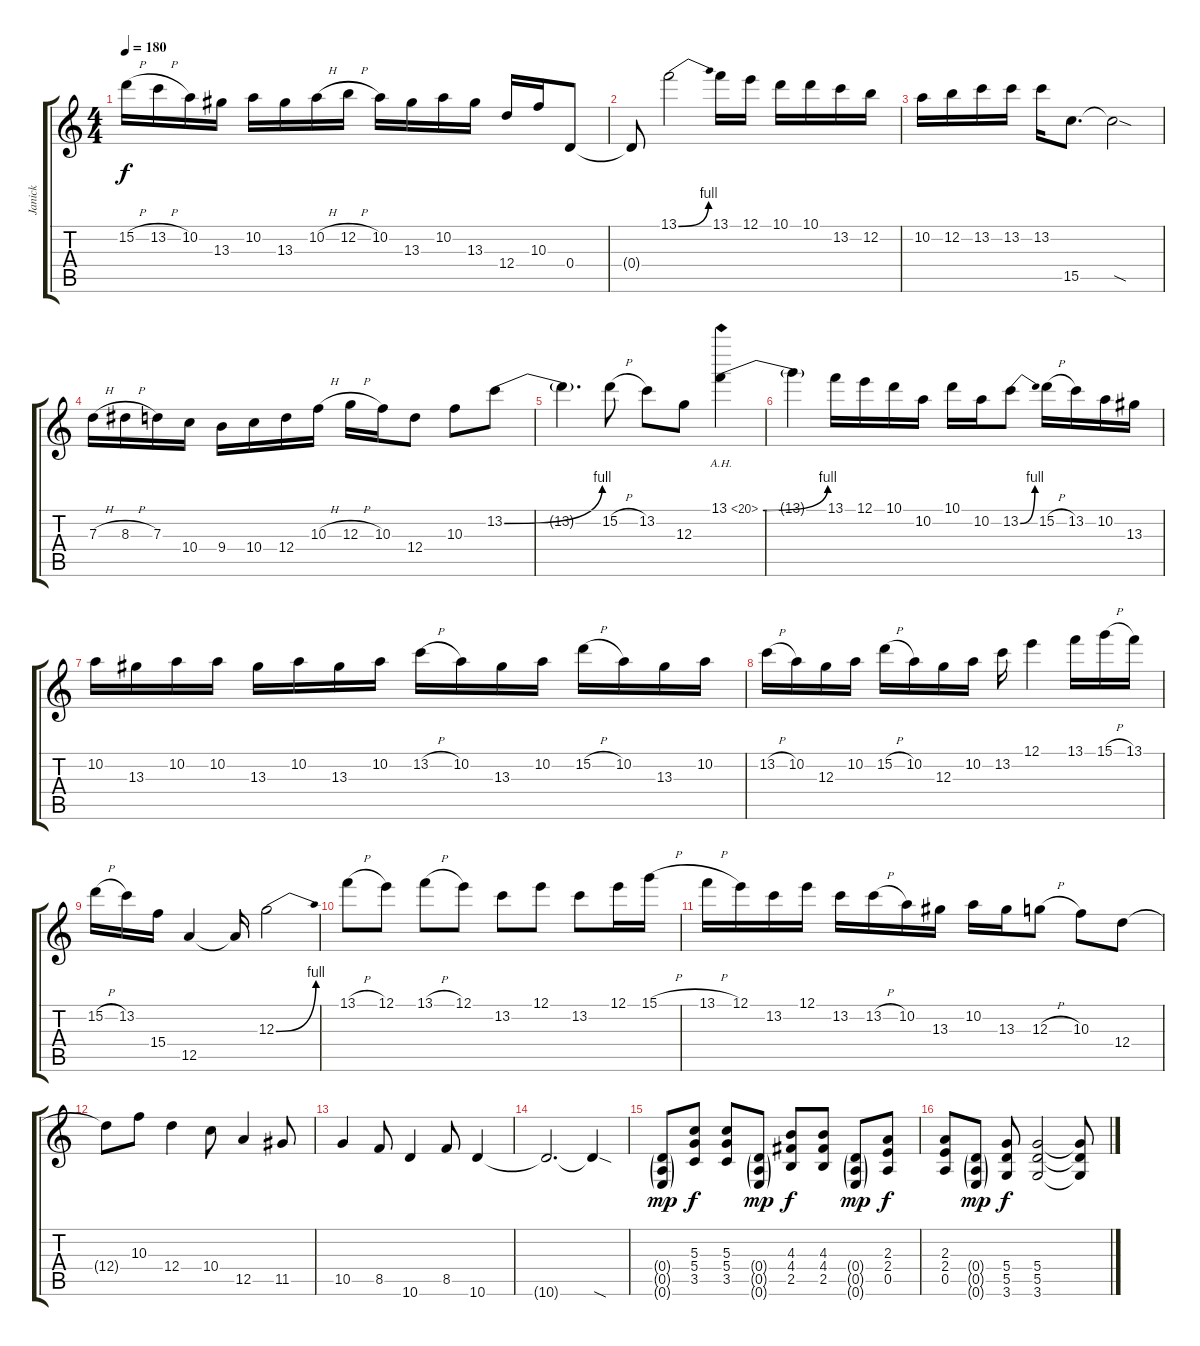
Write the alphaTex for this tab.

\track ("Janick" "Janick") {instrument distortionguitar}
\staff {score tabs}
\tuning (E4 B3 G3 D3 A2 E2) {hide}
\ts (4 4)
\tempo 180
\clef g2
\ks c
15.2{h}.16{dy f} 13.2{h}.16 10.2.16 13.3.16 10.2.16 13.3.16 10.2{h}.16 12.2{h}.16 10.2.16 13.3.16 10.2.16 13.3.16 12.4.16 10.3.16 0.4.8 |
0.4{t}.8 13.1{be (bend 0 0 60 4)}.2 13.1.16 12.1.16 10.1.16 10.1.16 13.2.16 12.2.16 |
10.2.16 12.2.16 13.2.16 13.2.16 13.2.16 15.5.8{d} 15.5{sod t}.2 |
7.3{h}.16 8.3{h}.16 7.3.16 10.4.16 9.4.16 10.4.16 12.4.16 10.3{h}.16 12.3{h}.16 10.3.16 12.4.8 10.3.8 13.2{be (bend 0 0 60 4)}.8 |
13.2{t}.4{d} 15.2{h}.8 13.2.8 12.3.8 13.1{be (bend 0 0 60 4) ah 7}.4 |
13.1{t}.4 13.1.16 12.1.16 10.1.16 10.2.16 10.1.16 10.2.16 13.2{be (bend 0 0 60 4)}.8 15.2{h}.16 13.2.16 10.2.16 13.3.16 |
10.2.16 13.3.16 10.2.16 10.2.16 13.3.16 10.2.16 13.3.16 10.2.16 13.2{h}.16 10.2.16 13.3.16 10.2.16 15.2{h}.16 10.2.16 13.3.16 10.2.16 |
13.2{h}.16 10.2.16 12.3.16 10.2.16 15.2{h}.16 10.2.16 12.3.16 10.2.16 13.2.16 12.1.4 13.1.16 15.1{h}.16 13.1.16 |
15.2{h}.16 13.2.16 15.4.16 12.5.4 12.5{t}.16 12.3{be (bend 0 0 60 4)}.2 |
13.1{h}.8 12.1.8 13.1{h}.8 12.1.8 13.2.8 12.1.8 13.2.8 12.1.16 15.1{h}.16 |
13.1{h}.16 12.1.16 13.2.16 12.1.16 13.2.16 13.2{h}.16 10.2.16 13.3.16 10.2.16 13.3.16 12.3{h}.8 10.3.8 12.4.8 |
12.4{t}.8 10.3.8 12.4.4 10.4.8 12.5.4 11.5.8 |
10.5.4 8.5.8 10.6.4 8.5.8 10.6.4 |
10.6{t}.2{d} 10.6{sod t}.4 |
(0.4{g} 0.5{g} 0.6{g}).8{dy mp} (5.3 5.4 3.5).8{dy f} (5.3 5.4 3.5).8 (0.4{g} 0.5{g} 0.6{g}).8{dy mp} (4.3 4.4 2.5).8{dy f} (4.3 4.4 2.5).8 (0.4{g} 0.5{g} 0.6{g}).8{dy mp} (2.3 2.4 0.5).8{dy f} |
(2.3 2.4 0.5).8 (0.4{g} 0.5{g} 0.6{g}).8{dy mp} (5.4 5.5 3.6).8{dy f} (5.4 5.5 3.6).2 (5.4{t} 5.5{t} 3.6{t}).8
